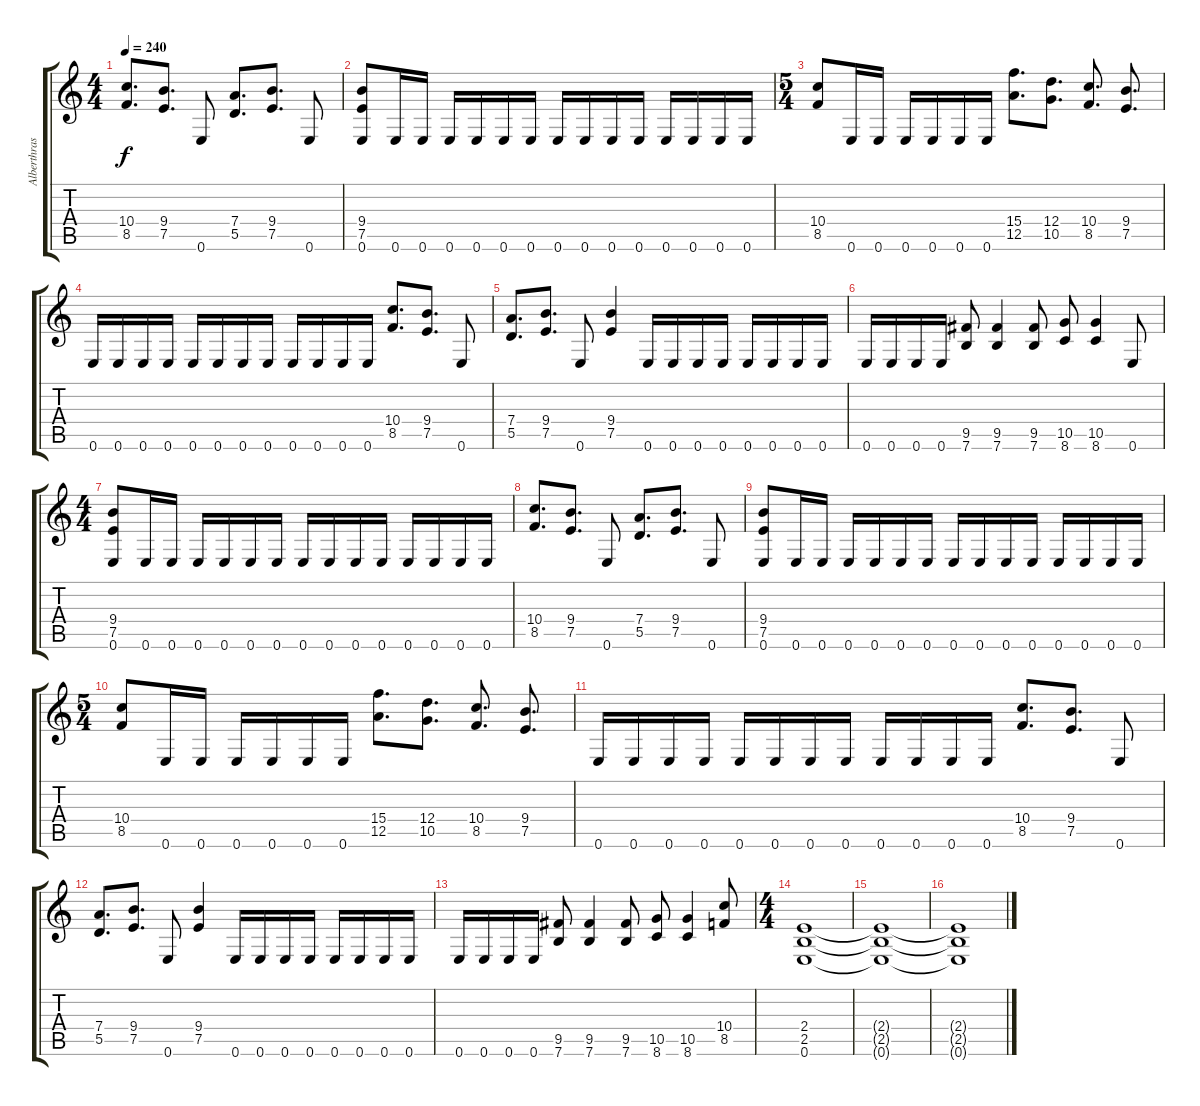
\track ("Alberthrash" "Alberthras") {instrument overdrivenguitar}
\staff {score tabs}
\tuning (E4 B3 G3 D3 A2 E2) {hide}
\ts (4 4)
\tempo 240
\clef g2
\ks c
(10.4 8.5).8{d dy f} (9.4 7.5).8{d} 0.6.8 (7.4 5.5).8{d} (9.4 7.5).8{d} 0.6.8 |
(9.4 7.5 0.6).8 0.6.16 0.6.16 0.6.16 0.6.16 0.6.16 0.6.16 0.6.16 0.6.16 0.6.16 0.6.16 0.6.16 0.6.16 0.6.16 0.6.16 |
\ts (5 4)
(10.4 8.5).8 0.6.16 0.6.16 0.6.16 0.6.16 0.6.16 0.6.16 (15.4 12.5).8{d} (12.4 10.5).8{d} (10.4 8.5).8{d} (9.4 7.5).8{d} |
0.6.16 0.6.16 0.6.16 0.6.16 0.6.16 0.6.16 0.6.16 0.6.16 0.6.16 0.6.16 0.6.16 0.6.16 (10.4 8.5).8{d} (9.4 7.5).8{d} 0.6.8 |
(7.4 5.5).8{d} (9.4 7.5).8{d} 0.6.8 (9.4 7.5).4 0.6.16 0.6.16 0.6.16 0.6.16 0.6.16 0.6.16 0.6.16 0.6.16 |
0.6.16 0.6.16 0.6.16 0.6.16 (9.5 7.6).8 (9.5 7.6).4 (9.5 7.6).8 (10.5 8.6).8 (10.5 8.6).4 0.6.8 |
\ts (4 4)
(9.4 7.5 0.6).8 0.6.16 0.6.16 0.6.16 0.6.16 0.6.16 0.6.16 0.6.16 0.6.16 0.6.16 0.6.16 0.6.16 0.6.16 0.6.16 0.6.16 |
(10.4 8.5).8{d} (9.4 7.5).8{d} 0.6.8 (7.4 5.5).8{d} (9.4 7.5).8{d} 0.6.8 |
(9.4 7.5 0.6).8 0.6.16 0.6.16 0.6.16 0.6.16 0.6.16 0.6.16 0.6.16 0.6.16 0.6.16 0.6.16 0.6.16 0.6.16 0.6.16 0.6.16 |
\ts (5 4)
(10.4 8.5).8 0.6.16 0.6.16 0.6.16 0.6.16 0.6.16 0.6.16 (15.4 12.5).8{d} (12.4 10.5).8{d} (10.4 8.5).8{d} (9.4 7.5).8{d} |
0.6.16 0.6.16 0.6.16 0.6.16 0.6.16 0.6.16 0.6.16 0.6.16 0.6.16 0.6.16 0.6.16 0.6.16 (10.4 8.5).8{d} (9.4 7.5).8{d} 0.6.8 |
(7.4 5.5).8{d} (9.4 7.5).8{d} 0.6.8 (9.4 7.5).4 0.6.16 0.6.16 0.6.16 0.6.16 0.6.16 0.6.16 0.6.16 0.6.16 |
0.6.16 0.6.16 0.6.16 0.6.16 (9.5 7.6).8 (9.5 7.6).4 (9.5 7.6).8 (10.5 8.6).8 (10.5 8.6).4 (10.4 8.5).8 |
\ts (4 4)
(2.4 2.5 0.6).1 |
(2.4{t} 2.5{t} 0.6{t}).1 |
(2.4{t} 2.5{t} 0.6{t}).1
